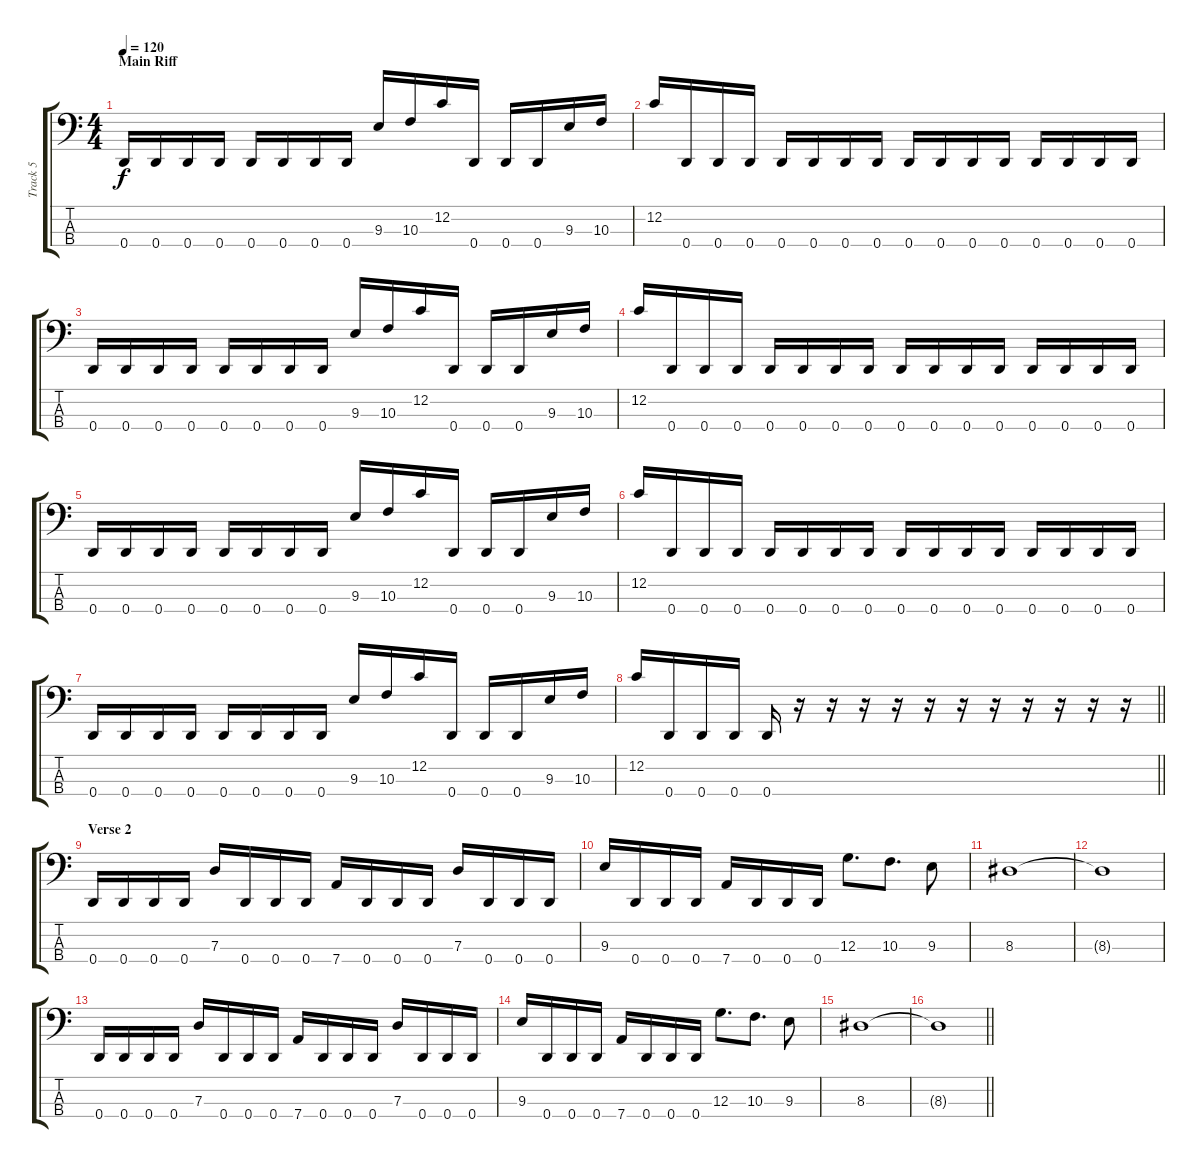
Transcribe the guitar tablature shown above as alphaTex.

\track ("Track 5" "Track 5") {instrument electricbassfinger}
\staff {score tabs}
\tuning (F2 C2 G1 D1) {hide}
\ts (4 4)
\section ("" "Main Riff")
\tempo 120
\clef f4
\ks c
0.4.16{dy f} 0.4.16 0.4.16 0.4.16 0.4.16 0.4.16 0.4.16 0.4.16 9.3.16 10.3.16 12.2.16 0.4.16 0.4.16 0.4.16 9.3.16 10.3.16 |
12.2.16 0.4.16 0.4.16 0.4.16 0.4.16 0.4.16 0.4.16 0.4.16 0.4.16 0.4.16 0.4.16 0.4.16 0.4.16 0.4.16 0.4.16 0.4.16 |
0.4.16 0.4.16 0.4.16 0.4.16 0.4.16 0.4.16 0.4.16 0.4.16 9.3.16 10.3.16 12.2.16 0.4.16 0.4.16 0.4.16 9.3.16 10.3.16 |
12.2.16 0.4.16 0.4.16 0.4.16 0.4.16 0.4.16 0.4.16 0.4.16 0.4.16 0.4.16 0.4.16 0.4.16 0.4.16 0.4.16 0.4.16 0.4.16 |
0.4.16 0.4.16 0.4.16 0.4.16 0.4.16 0.4.16 0.4.16 0.4.16 9.3.16 10.3.16 12.2.16 0.4.16 0.4.16 0.4.16 9.3.16 10.3.16 |
12.2.16 0.4.16 0.4.16 0.4.16 0.4.16 0.4.16 0.4.16 0.4.16 0.4.16 0.4.16 0.4.16 0.4.16 0.4.16 0.4.16 0.4.16 0.4.16 |
0.4.16 0.4.16 0.4.16 0.4.16 0.4.16 0.4.16 0.4.16 0.4.16 9.3.16 10.3.16 12.2.16 0.4.16 0.4.16 0.4.16 9.3.16 10.3.16 |
\barLineRight lightlight
12.2.16 0.4.16 0.4.16 0.4.16 0.4.16 r.16 r.16 r.16 r.16 r.16 r.16 r.16 r.16 r.16 r.16 r.16 |
\section ("" "Verse 2")
0.4.16 0.4.16 0.4.16 0.4.16 7.3.16 0.4.16 0.4.16 0.4.16 7.4.16 0.4.16 0.4.16 0.4.16 7.3.16 0.4.16 0.4.16 0.4.16 |
9.3.16 0.4.16 0.4.16 0.4.16 7.4.16 0.4.16 0.4.16 0.4.16 12.3.8{d} 10.3.8{d} 9.3.8 |
8.3.1 |
8.3{t}.1 |
0.4.16 0.4.16 0.4.16 0.4.16 7.3.16 0.4.16 0.4.16 0.4.16 7.4.16 0.4.16 0.4.16 0.4.16 7.3.16 0.4.16 0.4.16 0.4.16 |
9.3.16 0.4.16 0.4.16 0.4.16 7.4.16 0.4.16 0.4.16 0.4.16 12.3.8{d} 10.3.8{d} 9.3.8 |
8.3.1 |
\barLineRight lightlight
8.3{t}.1
